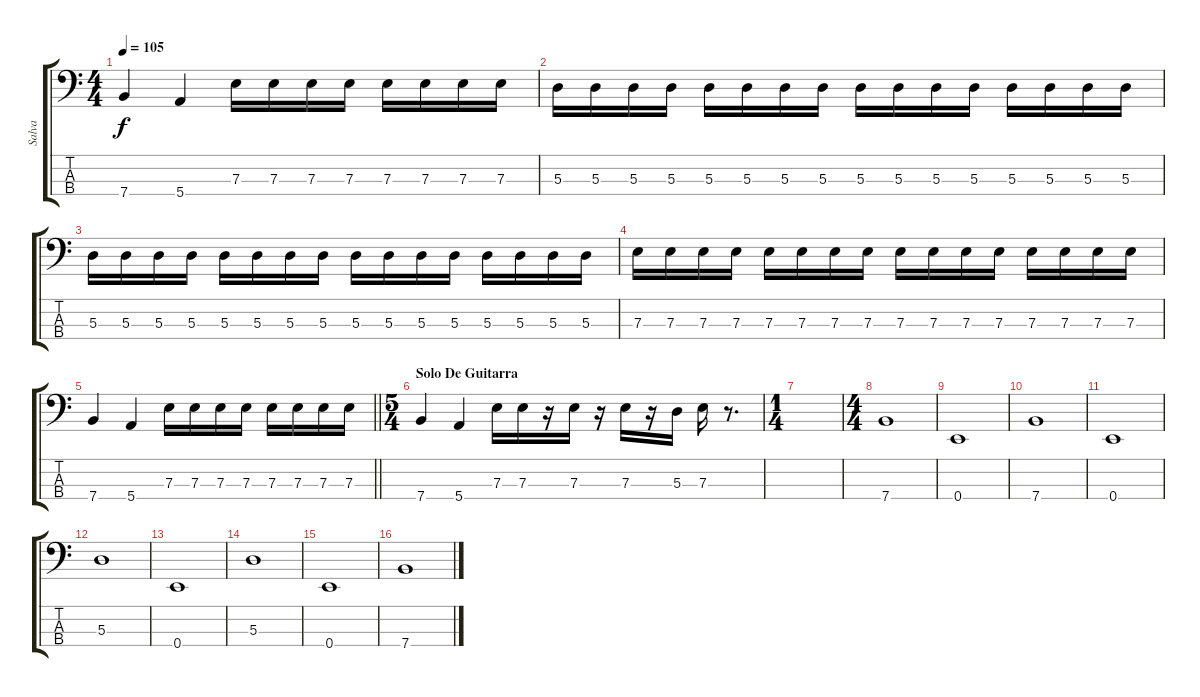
\track ("Salva" "Salva") {instrument electricbassfinger}
\staff {score tabs}
\tuning (G2 D2 A1 E1) {hide}
\ts (4 4)
\tempo 105
\clef f4
\ks c
7.4.4{dy f} 5.4.4 7.3.16 7.3.16 7.3.16 7.3.16 7.3.16 7.3.16 7.3.16 7.3.16 |
5.3.16 5.3.16 5.3.16 5.3.16 5.3.16 5.3.16 5.3.16 5.3.16 5.3.16 5.3.16 5.3.16 5.3.16 5.3.16 5.3.16 5.3.16 5.3.16 |
5.3.16 5.3.16 5.3.16 5.3.16 5.3.16 5.3.16 5.3.16 5.3.16 5.3.16 5.3.16 5.3.16 5.3.16 5.3.16 5.3.16 5.3.16 5.3.16 |
7.3.16 7.3.16 7.3.16 7.3.16 7.3.16 7.3.16 7.3.16 7.3.16 7.3.16 7.3.16 7.3.16 7.3.16 7.3.16 7.3.16 7.3.16 7.3.16 |
\barLineRight lightlight
7.4.4 5.4.4 7.3.16 7.3.16 7.3.16 7.3.16 7.3.16 7.3.16 7.3.16 7.3.16 |
\ts (5 4)
\section ("" "Solo De Guitarra")
7.4.4 5.4.4 7.3.16 7.3.16 r.16 7.3.16 r.16 7.3.16 r.16 5.3.16 7.3.16 r.8{d} |
\ts (1 4)
|
\ts (4 4)
7.4.1 |
0.4.1 |
7.4.1 |
0.4.1 |
5.3.1 |
0.4.1 |
5.3.1 |
0.4.1 |
7.4.1
